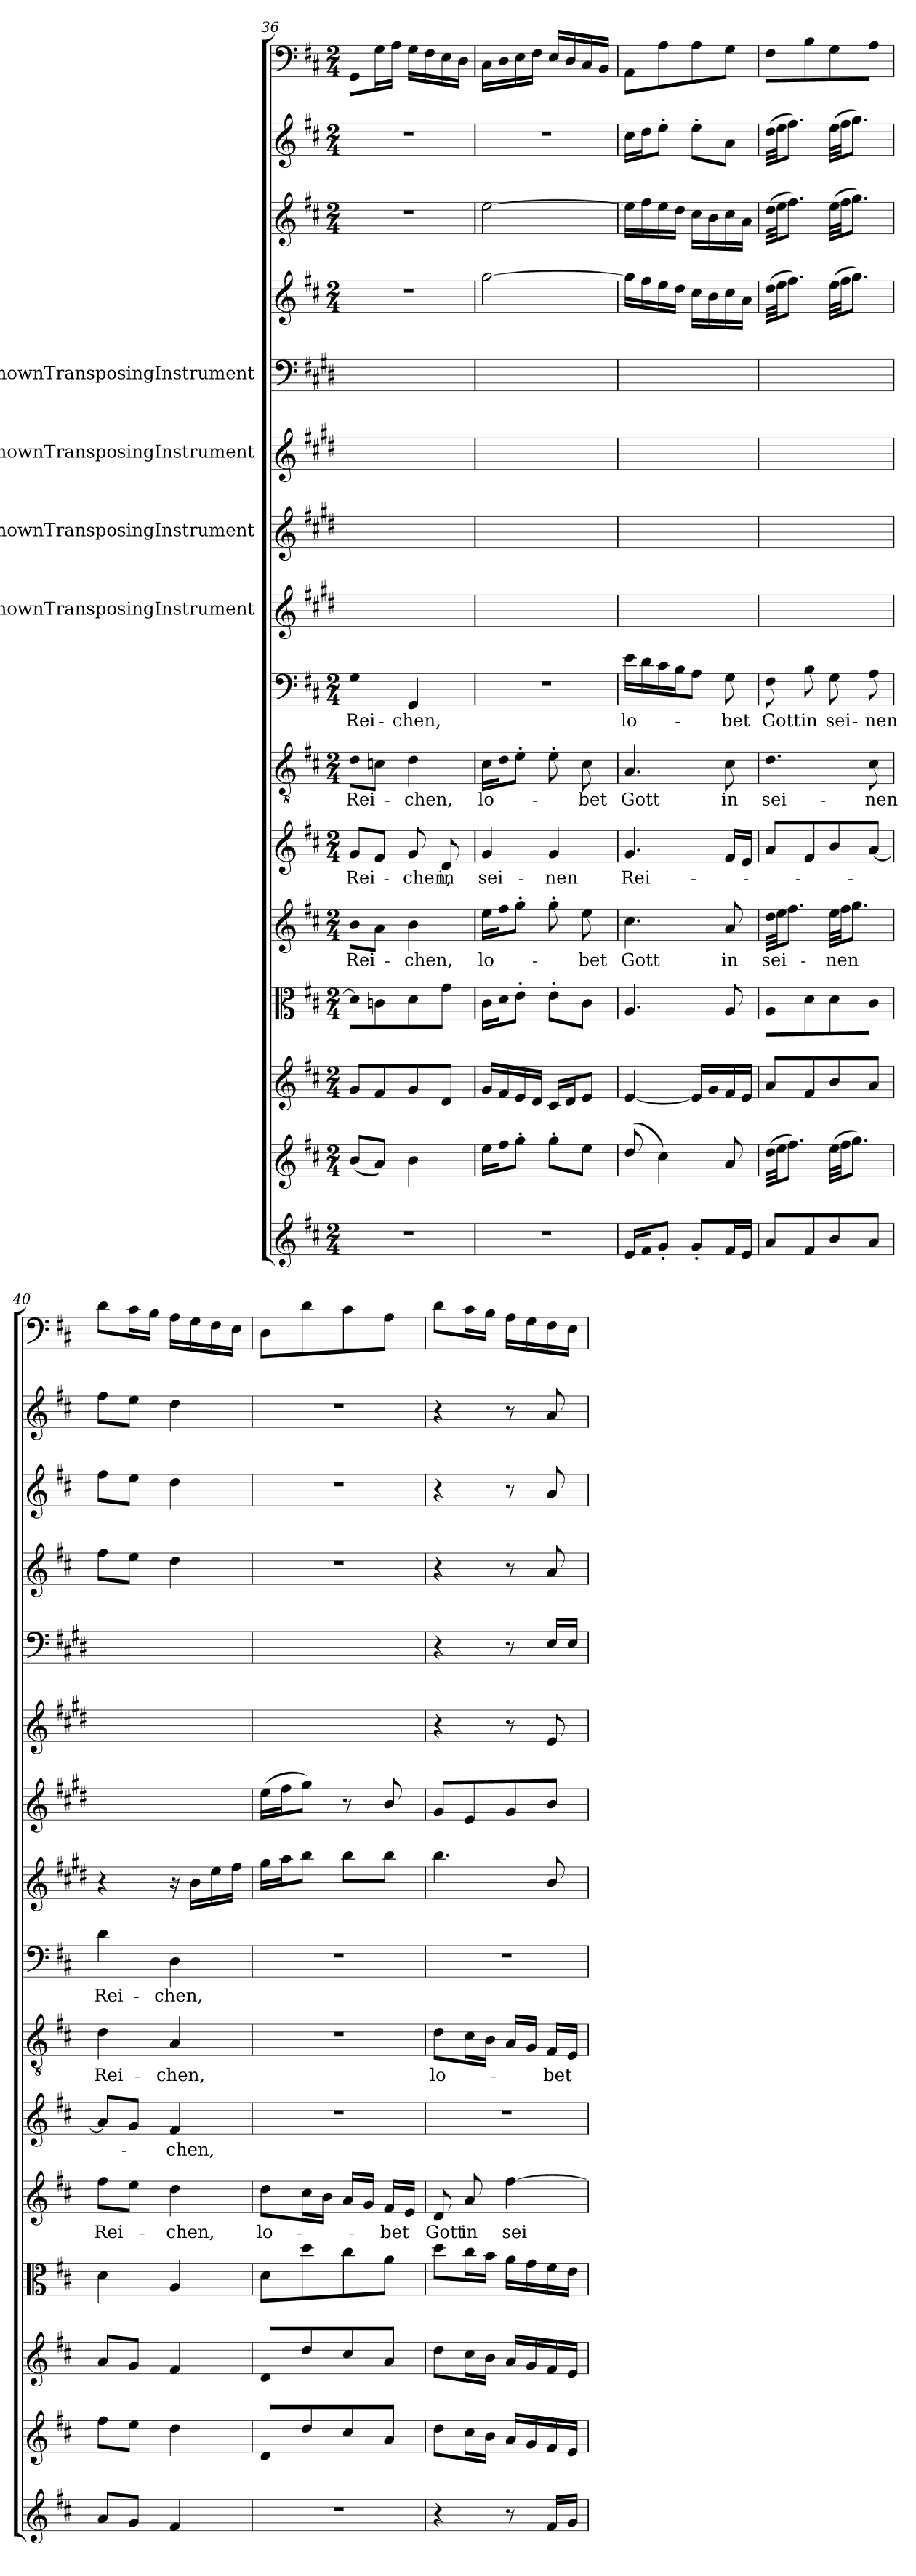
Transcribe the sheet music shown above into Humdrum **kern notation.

**kern	**kern	**kern	**kern	**kern	**text	**kern	**text	**kern	**text	**kern	**text	**kern	**kern	**kern	**kern	**kern	**kern	**kern	**kern
*part16	*part15	*part14	*part13	*part12	*part12	*part11	*part11	*part10	*part10	*part9	*part9	*part8	*part7	*part6	*part5	*part4	*part3	*part2	*part1
*staff16	*staff15	*staff14	*staff13	*staff12	*staff12	*staff11	*staff11	*staff10	*staff10	*staff9	*staff9	*staff8	*staff7	*staff6	*staff5	*staff4	*staff3	*staff2	*staff1
*	*	*	*	*	*	*	*	*	*	*	*	*I"UnknownTransposingInstrument	*I"UnknownTransposingInstrument	*I"UnknownTransposingInstrument	*I"UnknownTransposingInstrument	*	*	*	*
*clefG2	*clefG2	*clefG2	*clefC3	*clefG2	*	*clefG2	*	*clefGv2	*	*clefF4	*	*clefG2	*clefG2	*clefG2	*clefF4	*clefG2	*clefG2	*clefG2	*clefF4
*	*	*	*	*	*	*	*	*	*	*	*	*ITrd1c2	*ITrd1c2	*ITrd1c2	*ITrd1c2	*	*	*	*
*k[f#c#]	*k[f#c#]	*k[f#c#]	*k[f#c#]	*k[f#c#]	*	*k[f#c#]	*	*k[f#c#]	*	*k[f#c#]	*	*k[f#c#]	*k[f#c#]	*k[f#c#]	*k[f#c#]	*k[f#c#]	*k[f#c#]	*k[f#c#]	*k[f#c#]
*D:	*D:	*D:	*D:	*D:	*	*D:	*	*D:	*	*D:	*	*	*	*	*	*D:	*D:	*D:	*D:
*M2/4	*M2/4	*M2/4	*M2/4	*M2/4	*	*M2/4	*	*M2/4	*	*M2/4	*	*	*	*	*	*M2/4	*M2/4	*M2/4	*M2/4
=36	=36	=36	=36	=36	=36	=36	=36	=36	=36	=36	=36	=36	=36	=36	=36	=36	=36	=36	=36
2r	(8b/L	8g/L	8d\L]	8b\L	Rei-	8g/L	Rei-	8d\L	Rei-	4G\	Rei-	2r	2r	2r	2r	2r	2r	2r	8GG\L
.	8a/J)	8f#/	8cn\	8a\J	.	8f#/J	.	8cn\J	.	.	.	.	.	.	.	.	.	.	16G\L
.	.	.	.	.	.	.	.	.	.	.	.	.	.	.	.	.	.	.	16A\JJ
.	4b\	8g/	8d\	4b\	-chen,	8g/	-chen,	4d\	-chen,	4GG/	-chen,	.	.	.	.	.	.	.	16G\LL
.	.	.	.	.	.	.	.	.	.	.	.	.	.	.	.	.	.	.	16F#\
.	.	8d/J	8g\J	.	.	8d/	in	.	.	.	.	.	.	.	.	.	.	.	16E\
.	.	.	.	.	.	.	.	.	.	.	.	.	.	.	.	.	.	.	16D\JJ
=37	=37	=37	=37	=37	=37	=37	=37	=37	=37	=37	=37	=37	=37	=37	=37	=37	=37	=37	=37
2r	16ee\LL	16g/LL	16c#\LL	16ee\LL	lo-	4g/	sei-	16c#\LL	lo-	2r	.	2r	2r	2r	2r	[2gg\	[2ee\	2r	16C#\LL
.	16ff#\J	16f#/	16d\J	16ff#\J	.	.	.	16d\J	.	.	.	.	.	.	.	.	.	.	16D\
.	8gg'\J	16e/	8e'\J	8gg'\J	.	.	.	8e'\J	.	.	.	.	.	.	.	.	.	.	16E\
.	.	16d/JJ	.	.	.	.	.	.	.	.	.	.	.	.	.	.	.	.	16F#\JJ
.	8gg'\L	16c#/LL	8e'\L	8gg'\	.	4g/	-nen	8e'\	.	.	.	.	.	.	.	.	.	.	16E/LL
.	.	16d/J	.	.	.	.	.	.	.	.	.	.	.	.	.	.	.	.	16D/
.	8ee\J	8e/J	8c#\J	8ee\	-bet	.	.	8c#\	-bet	.	.	.	.	.	.	.	.	.	16C#/
.	.	.	.	.	.	.	.	.	.	.	.	.	.	.	.	.	.	.	16BB/JJ
=38	=38	=38	=38	=38	=38	=38	=38	=38	=38	=38	=38	=38	=38	=38	=38	=38	=38	=38	=38
16e/LL	(8dd/	[4e/	4.A/	4.cc#\	Gott	4.g/	Rei-	4.A/	Gott	16e\LL	lo-	2r	2r	2r	2r	16gg\LL]	16ee\LL]	16cc#\LL	8AA\L
16f#/J	.	.	.	.	.	.	.	.	.	16d\	.	.	.	.	.	16ff#\	16ff#\	16dd\J	.
8g'/J	4cc#\)	.	.	.	.	.	.	.	.	16c#\	.	.	.	.	.	16ee\	16ee\	8ee'\J	8A\
.	.	.	.	.	.	.	.	.	.	16B\J	.	.	.	.	.	16dd\JJ	16dd\JJ	.	.
8g'/L	.	16e/LL]	.	.	.	.	.	.	.	8A\J	.	.	.	.	.	16cc#\LL	16cc#\LL	8ee'\L	8A\
.	.	16g/	.	.	.	.	.	.	.	.	.	.	.	.	.	16b\	16b\	.	.
16f#/L	8a/	16f#/	8A/	8a/	in	16f#/LL	.	8c#\	in	8G\	-bet	.	.	.	.	16cc#\	16cc#\	8a\J	8G\J
16e/JJ	.	16e/JJ	.	.	.	16e/JJ	.	.	.	.	.	.	.	.	.	16a\JJ	16a\JJ	.	.
=39	=39	=39	=39	=39	=39	=39	=39	=39	=39	=39	=39	=39	=39	=39	=39	=39	=39	=39	=39
8a/L	(32dd\LLL	8a/L	8A\L	32dd\LLL	sei-	8a/L	.	4.d\	sei-	8F#\	Gott	2r	2r	2r	2r	(32dd\LLL	(32dd\LLL	(32dd\LLL	8F#\L
.	32ee\JJ	.	.	32ee\JJ	.	.	.	.	.	.	.	.	.	.	.	32ee\JJ	32ee\JJ	32ee\JJ	.
.	8.ff#\J)	.	.	8.ff#\J	.	.	.	.	.	.	.	.	.	.	.	8.ff#\J)	8.ff#\J)	8.ff#\J)	.
8f#/	.	8f#/	8d\	.	.	8f#/	.	.	.	8B\	in	.	.	.	.	.	.	.	8B\
8b/	(32ee\LLL	8b/	8d\	32ee\LLL	-nen	8b/	.	.	.	8G\	sei-	.	.	.	.	(32ee\LLL	(32ee\LLL	(32ee\LLL	8G\
.	32ff#\JJ	.	.	32ff#\JJ	.	.	.	.	.	.	.	.	.	.	.	32ff#\JJ	32ff#\JJ	32ff#\JJ	.
.	8.gg\J)	.	.	8.gg\J	.	.	.	.	.	.	.	.	.	.	.	8.gg\J)	8.gg\J)	8.gg\J)	.
8a/J	.	8a/J	8c#\J	.	.	[8a/J	.	8c#\	-nen	8A\	-nen	.	.	.	.	.	.	.	8A\J
=40	=40	=40	=40	=40	=40	=40	=40	=40	=40	=40	=40	=40	=40	=40	=40	=40	=40	=40	=40
8a/L	8ff#\L	8a/L	4d\	8ff#\L	Rei-	8a/L]	.	4d\	Rei-	4d\	Rei-	4r	2r	2r	2r	8ff#\L	8ff#\L	8ff#\L	8d\L
8g/J	8ee\J	8g/J	.	8ee\J	.	8g/J	.	.	.	.	.	.	.	.	.	8ee\J	8ee\J	8ee\J	16c#\L
.	.	.	.	.	.	.	.	.	.	.	.	.	.	.	.	.	.	.	16B\JJ
4f#/	4dd\	4f#/	4A/	4dd\	-chen,	4f#/	-chen,	4A/	-chen,	4D\	-chen,	16r	.	.	.	4dd\	4dd\	4dd\	16A\LL
.	.	.	.	.	.	.	.	.	.	.	.	16a\LL	.	.	.	.	.	.	16G\
.	.	.	.	.	.	.	.	.	.	.	.	16dd\	.	.	.	.	.	.	16F#\
.	.	.	.	.	.	.	.	.	.	.	.	16ee\JJ	.	.	.	.	.	.	16E\JJ
=41	=41	=41	=41	=41	=41	=41	=41	=41	=41	=41	=41	=41	=41	=41	=41	=41	=41	=41	=41
2r	8d/L	8d/L	8d\L	8dd\L	lo-	2r	.	2r	.	2r	.	16ff#\LL	(16dd\LL	2r	2r	2r	2r	2r	8D\L
.	.	.	.	.	.	.	.	.	.	.	.	16gg\J	16ee\J	.	.	.	.	.	.
.	8dd/	8dd/	8dd\	16cc#\L	.	.	.	.	.	.	.	8aa\J	8ff#\J)	.	.	.	.	.	8d\
.	.	.	.	16b\JJ	.	.	.	.	.	.	.	.	.	.	.	.	.	.	.
.	8cc#/	8cc#/	8cc#\	16a/LL	.	.	.	.	.	.	.	8aa\L	8r	.	.	.	.	.	8c#\
.	.	.	.	16g/JJ	.	.	.	.	.	.	.	.	.	.	.	.	.	.	.
.	8a/J	8a/J	8a\J	16f#/LL	-bet	.	.	.	.	.	.	8aa\J	8a/	.	.	.	.	.	8A\J
.	.	.	.	16e/JJ	.	.	.	.	.	.	.	.	.	.	.	.	.	.	.
=42	=42	=42	=42	=42	=42	=42	=42	=42	=42	=42	=42	=42	=42	=42	=42	=42	=42	=42	=42
4r	8dd\L	8dd\L	8dd\L	8d/	Gott	2r	.	8d\L	lo-	2r	.	4.aa\	8f#/L	4r	4r	4r	4r	4r	8d\L
.	16cc#\L	16cc#\L	16cc#\L	8a/	in	.	.	16c#\L	.	.	.	.	8d/	.	.	.	.	.	16c#\L
.	16b\JJ	16b\JJ	16b\JJ	.	.	.	.	16B\JJ	.	.	.	.	.	.	.	.	.	.	16B\JJ
8r	16a/LL	16a/LL	16a\LL	[4ff#\	sei-	.	.	16A/LL	.	.	.	.	8f#/	8r	8r	8r	8r	8r	16A\LL
.	16g/	16g/	16g\	.	.	.	.	16G/JJ	.	.	.	.	.	.	.	.	.	.	16G\
16f#/LL	16f#/	16f#/	16f#\	.	.	.	.	16F#/LL	-bet	.	.	8a/	8a/J	8d/	16D/LL	8a/	8a/	8a/	16F#\
16g/JJ	16e/JJ	16e/JJ	16e\JJ	.	.	.	.	16E/JJ	.	.	.	.	.	.	16D/JJ	.	.	.	16E\JJ
=	=	=	=	=	=	=	=	=	=	=	=	=	=	=	=	=	=	=	=
*-	*-	*-	*-	*-	*-	*-	*-	*-	*-	*-	*-	*-	*-	*-	*-	*-	*-	*-	*-
